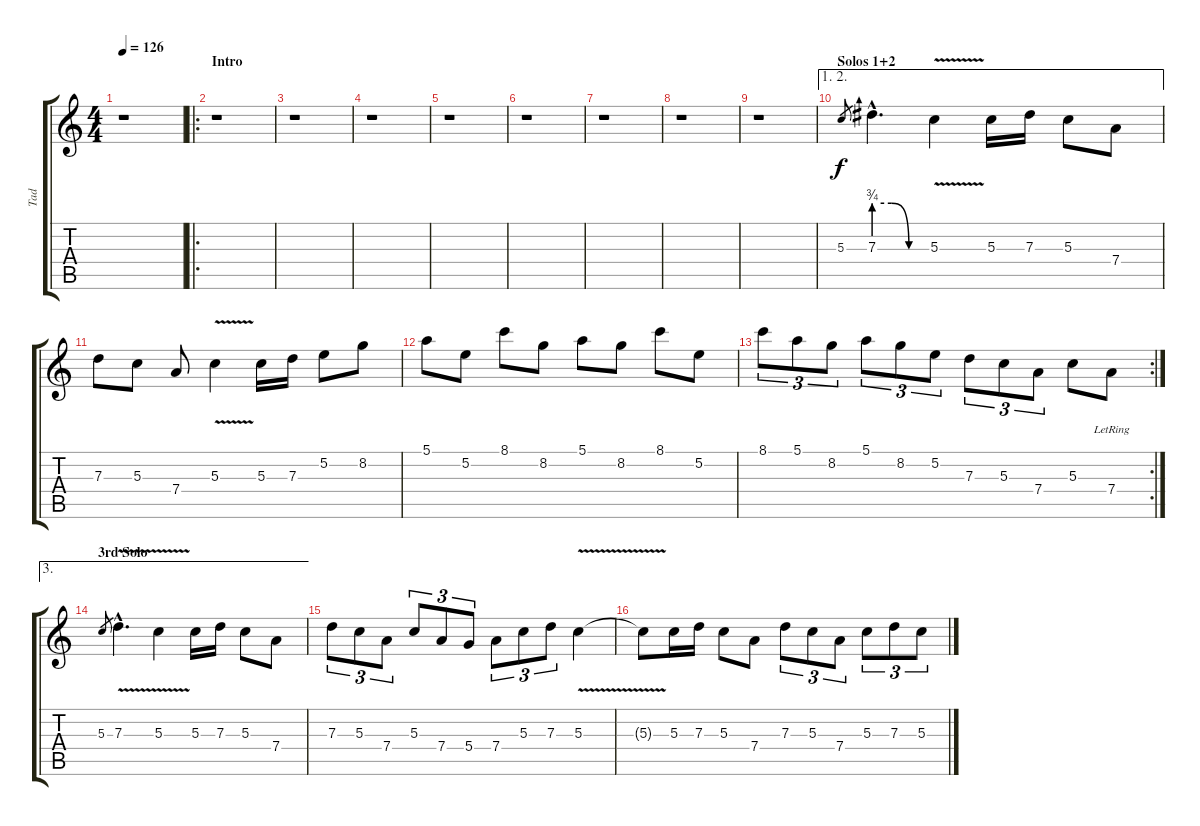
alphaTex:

\track ("Tad" "Tad") {instrument distortionguitar}
\staff {score tabs}
\tuning (E4 B3 G3 D3 A2 E2) {hide}
\ts (4 4)
\tempo 126
\clef g2
\ks c
r.1{dy f instrument distortionguitar} |
\ro
\section ("" "Intro")
r.1 |
r.1 |
r.1 |
r.1 |
r.1 |
r.1 |
r.1 |
r.1 |
\ae (1 2)
\section ("" "Solos 1+2")
5.3.8{gr} 7.3{be (custom 0 3 20 3 40 0 60 0) hac}.4{d volume 15} 5.3{v}.4 5.3.16 7.3.16 5.3.8 7.4.8 |
7.3.8 5.3.8 7.4.8 5.3{v}.4 5.3.16 7.3.16 5.2.8 8.2.8 |
5.1.8 5.2.8 8.1.8 8.2.8 5.1.8 8.2.8 8.1.8 5.2.8 |
\rc 2
8.1.8{tu (3 2)} 5.1.8{tu (3 2)} 8.2.8{tu (3 2)} 5.1.8{tu (3 2)} 8.2.8{tu (3 2)} 5.2.8{tu (3 2)} 7.3.8{tu (3 2)} 5.3.8{tu (3 2)} 7.4.8{tu (3 2)} 5.3.8 7.4{lr}.8{volume 1} |
\ae 3
\section ("" "3rd Solo")
5.3.8{gr} 7.3{v hac}.4{d volume 15 instrument distortionguitar} 5.3{v}.4 5.3.16 7.3.16 5.3.8 7.4.8 |
7.3.8{tu (3 2)} 5.3.8{tu (3 2)} 7.4.8{tu (3 2)} 5.3.8{tu (3 2)} 7.4.8{tu (3 2)} 5.4.8{tu (3 2)} 7.4.8{tu (3 2)} 5.3.8{tu (3 2)} 7.3.8{tu (3 2)} 5.3{v}.4 |
5.3{t}.8 5.3.16 7.3.16 5.3.8 7.4.8 7.3.8{tu (3 2)} 5.3.8{tu (3 2)} 7.4.8{tu (3 2)} 5.3.8{tu (3 2)} 7.3.8{tu (3 2)} 5.3.8{tu (3 2)}
